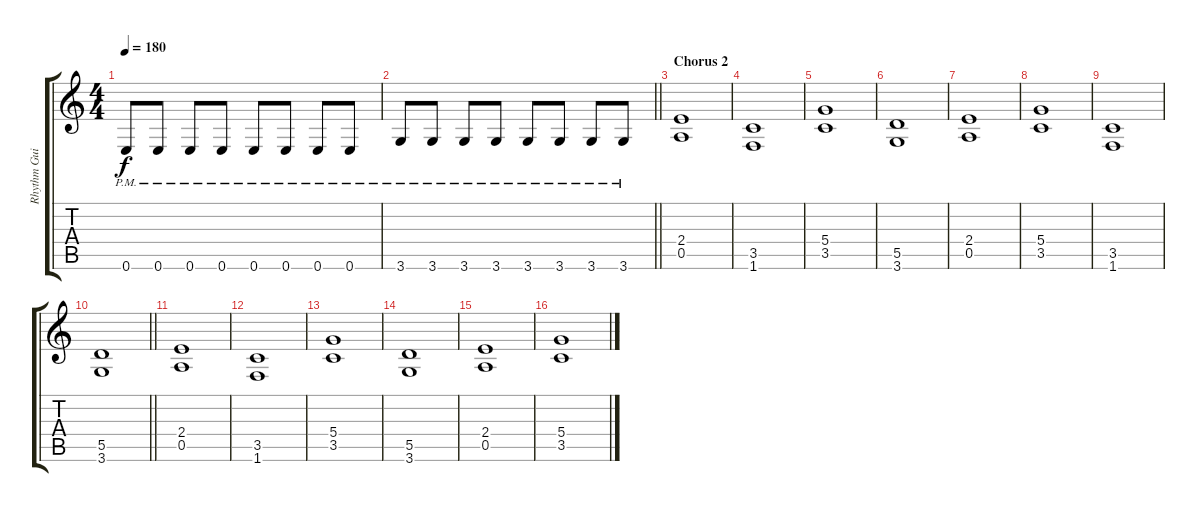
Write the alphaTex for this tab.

\track ("Rhythm Guitar 2: Tapani Kangas" "Rhythm Gui") {instrument distortionguitar}
\staff {score tabs}
\tuning (E4 B3 G3 D3 A2 E2) {hide}
\ts (4 4)
\tempo 180
\clef g2
\ks aminor
0.6{pm}.8{dy f} 0.6{pm}.8 0.6{pm}.8 0.6{pm}.8 0.6{pm}.8 0.6{pm}.8 0.6{pm}.8 0.6{pm}.8 |
\barLineRight lightlight
3.6{pm}.8 3.6{pm}.8 3.6{pm}.8 3.6{pm}.8 3.6{pm}.8 3.6{pm}.8 3.6{pm}.8 3.6{pm}.8 |
\section ("" "Chorus 2")
(2.4 0.5).1 |
(3.5 1.6).1 |
(5.4 3.5).1 |
(5.5 3.6).1 |
(2.4 0.5).1 |
(5.4 3.5).1 |
(3.5 1.6).1 |
\barLineRight lightlight
(5.5 3.6).1 |
(2.4 0.5).1 |
(3.5 1.6).1 |
(5.4 3.5).1 |
(5.5 3.6).1 |
(2.4 0.5).1 |
(5.4 3.5).1
